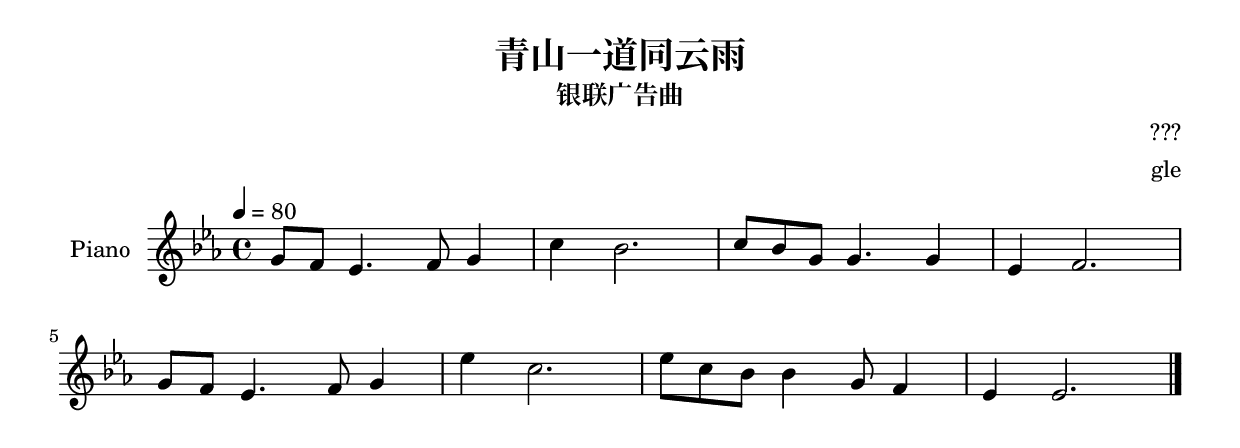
% 银联广告曲

\version "2.20.0"
\header {
  title = "青山一道同云雨"
  subtitle = "银联广告曲"
  composer = "???"
  arranger = "gle"
}

\score {
\new Staff \with {
  instrumentName = Piano
} {
  \tempo 4 = 80
  \clef "treble"
  \key ees \major
  \time 4/4
  % m1 m2
  g'8 f'8 ees'4. f'8 g'4 | c''4 bes'2. |
  % m3 m4
  c''8 bes'8 g'8 g'4.  g'4 | ees'4 f'2. | \break
  % m5 m6
  g'8 f'8 ees'4. f'8 g'4 | ees''4 c''2. |
  % m7 m8
  ees''8 c''8 bes'8 bes'4 g'8 f'4 | ees'4 ees'2. |
  \bar "|."
}
\layout { }
\midi { }
}
